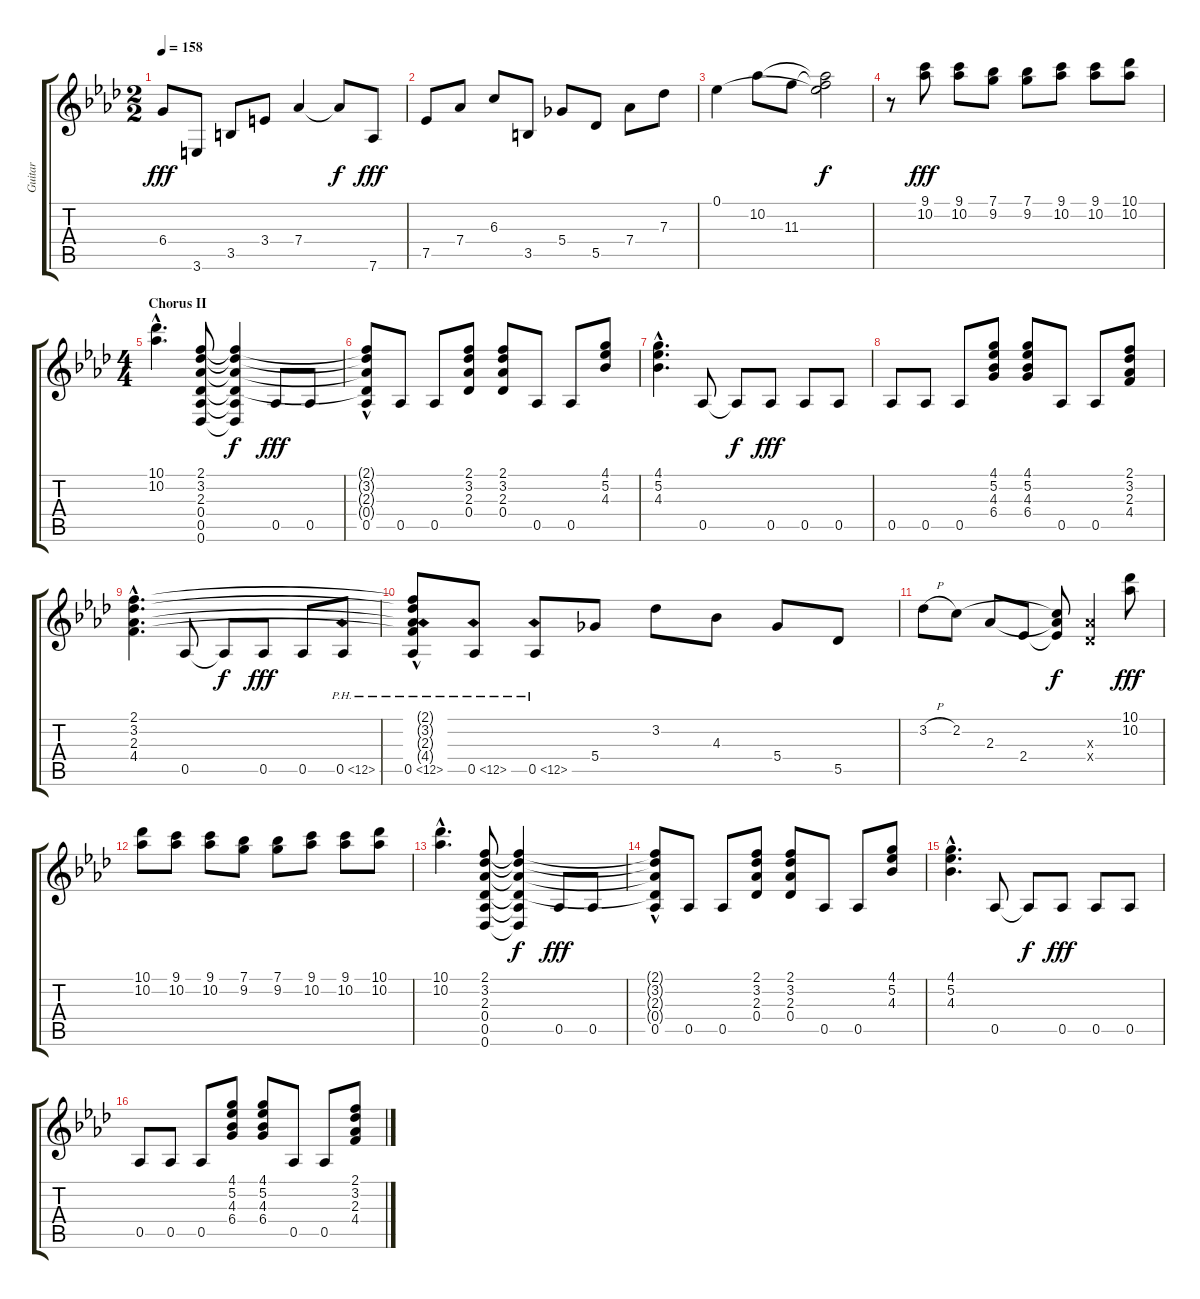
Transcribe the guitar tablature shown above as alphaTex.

\track ("Guitar" "Guitar") {instrument overdrivenguitar}
\staff {score tabs}
\tuning (Eb4 Bb3 Gb3 Db3 Ab2 Db2) {hide}
\ts (2 2)
\tempo 158
\clef g2
\ks ab
6.4.8{dy fff} 3.6.8 3.5.8 3.4.8 7.4.4 7.4{t}.8{dy f} 7.6.8{dy fff} |
7.5.8 7.4.8 6.3.8 3.5.8 5.4.8 5.5.8 7.4.8 7.3.8 |
0.1.4 10.2.8 11.3.8 (0.1{t} 10.2{t} 11.3{t}).2{dy f} |
r.8 (9.1 10.2).8{dy fff} (9.1 10.2).8 (7.1 9.2).8 (7.1 9.2).8 (9.1 10.2).8 (9.1 10.2).8 (10.1 10.2).8 |
\ts (4 4)
\section ("" "Chorus II")
(10.1{hac} 10.2{hac}).4{d} (2.1 3.2 2.3 0.4 0.5 0.6).8 (2.1{t} 3.2{t} 2.3{t} 0.4{t} 0.5{t} 0.6{t}).4{dy f} 0.5.8{dy fff} 0.5.8 |
(2.1{hac t} 3.2{hac t} 2.3{hac t} 0.4{hac t} 0.5).8 0.5.8 0.5.8 (2.1 3.2 2.3 0.4).8 (2.1 3.2 2.3 0.4).8 0.5.8 0.5.8 (4.1 5.2 4.3).8 |
(4.1{hac} 5.2{hac} 4.3{hac}).4{d} 0.5.8 0.5{t}.8{dy f} 0.5.8{dy fff} 0.5.8 0.5.8 |
0.5.8 0.5.8 0.5.8 (4.1 5.2 4.3 6.4).8 (4.1 5.2 4.3 6.4).8 0.5.8 0.5.8 (2.1 3.2 2.3 4.4).8 |
(2.1{hac} 3.2{hac} 2.3{hac} 4.4{hac}).4{d} 0.5.8 0.5{t}.8{dy f} 0.5.8{dy fff} 0.5.8 0.5{ph 12}.8 |
(2.1{hac t} 3.2{hac t} 2.3{hac t} 4.4{hac t} 0.5{ph 12}).8 0.5{ph 12}.8 0.5{ph 12}.8 5.4.8 3.2.8 4.3.8 5.4.8 5.5.8 |
3.2{h}.8 2.2.8 2.3.8 2.4.8 (2.2{t} 2.3{t} 2.4{t}).8{dy f} (2.3{x} 0.4{x}).4 (10.1 10.2).8{dy fff} |
(10.1 10.2).8 (9.1 10.2).8 (9.1 10.2).8 (7.1 9.2).8 (7.1 9.2).8 (9.1 10.2).8 (9.1 10.2).8 (10.1 10.2).8 |
(10.1{hac} 10.2{hac}).4{d} (2.1 3.2 2.3 0.4 0.5 0.6).8 (2.1{t} 3.2{t} 2.3{t} 0.4{t} 0.5{t} 0.6{t}).4{dy f} 0.5.8{dy fff} 0.5.8 |
(2.1{hac t} 3.2{hac t} 2.3{hac t} 0.4{hac t} 0.5).8 0.5.8 0.5.8 (2.1 3.2 2.3 0.4).8 (2.1 3.2 2.3 0.4).8 0.5.8 0.5.8 (4.1 5.2 4.3).8 |
(4.1{hac} 5.2{hac} 4.3{hac}).4{d} 0.5.8 0.5{t}.8{dy f} 0.5.8{dy fff} 0.5.8 0.5.8 |
0.5.8 0.5.8 0.5.8 (4.1 5.2 4.3 6.4).8 (4.1 5.2 4.3 6.4).8 0.5.8 0.5.8 (2.1 3.2 2.3 4.4).8
